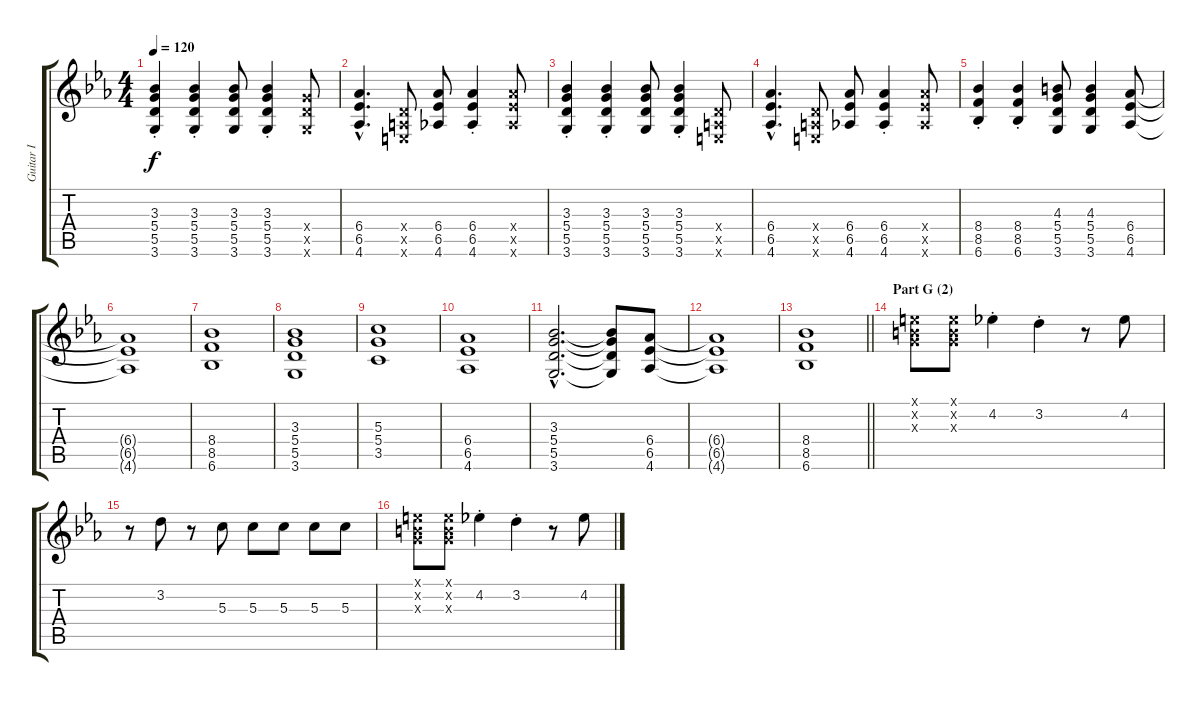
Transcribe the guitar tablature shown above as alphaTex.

\track ("Guitar I" "Guitar I") {instrument distortionguitar}
\staff {score tabs}
\tuning (E4 B3 G3 D3 A2 E2) {hide}
\ts (4 4)
\tempo 120
\clef g2
\ks eb
(3.3{st} 5.4{st} 5.5{st} 3.6{st}).4{dy f} (3.3{st} 5.4{st} 5.5{st} 3.6{st}).4 (3.3 5.4 5.5 3.6).8 (3.3{st} 5.4{st} 5.5{st} 3.6{st}).4 (5.4{x} 5.5{x} 3.6{x}).8 |
(6.4{hac} 6.5{hac} 4.6{hac}).4{d} (0.4{x} 0.5{x} 0.6{x}).8 (6.4 6.5 4.6).8 (6.4{st} 6.5{st} 4.6{st}).4 (6.4{x} 6.5{x} 4.6{x}).8 |
(3.3{st} 5.4{st} 5.5{st} 3.6{st}).4 (3.3{st} 5.4{st} 5.5{st} 3.6{st}).4 (3.3 5.4 5.5 3.6).8 (3.3{st} 5.4{st} 5.5{st} 3.6{st}).4 (0.4{x} 0.5{x} 0.6{x}).8 |
(6.4{hac} 6.5{hac} 4.6{hac}).4{d} (0.4{x} 0.5{x} 0.6{x}).8 (6.4 6.5 4.6).8 (6.4{st} 6.5{st} 4.6{st}).4 (6.4{x} 6.5{x} 4.6{x}).8 |
(8.4{st} 8.5{st} 6.6{st}).4 (8.4{st} 8.5{st} 6.6{st}).4 (4.3 5.4 5.5 3.6).8 (4.3 5.4 5.5 3.6).4 (6.4 6.5 4.6).8 |
(6.4{t} 6.5{t} 4.6{t}).1 |
(8.4 8.5 6.6).1 |
(3.3 5.4 5.5 3.6).1 |
(5.3 5.4 3.5).1 |
(6.4 6.5 4.6).1 |
(3.3{hac} 5.4{hac} 5.5{hac} 3.6{hac}).2{d} (3.3{t} 5.4{t} 5.5{t} 3.6{t}).8 (6.4 6.5 4.6).8 |
(6.4{t} 6.5{t} 4.6{t}).1 |
\barLineRight lightlight
(8.4 8.5 6.6).1 |
\section ("" "Part G (2)")
(0.1{x} 0.2{x} 0.3{x}).8 (0.1{x} 0.2{x} 0.3{x}).8 4.2{st}.4 3.2{st}.4 r.8 4.2.8 |
r.8 3.2.8 r.8 5.3.8 5.3.8 5.3.8 5.3.8 5.3.8 |
(0.1{x} 0.2{x} 0.3{x}).8 (0.1{x} 0.2{x} 0.3{x}).8 4.2{st}.4 3.2{st}.4 r.8 4.2.8
